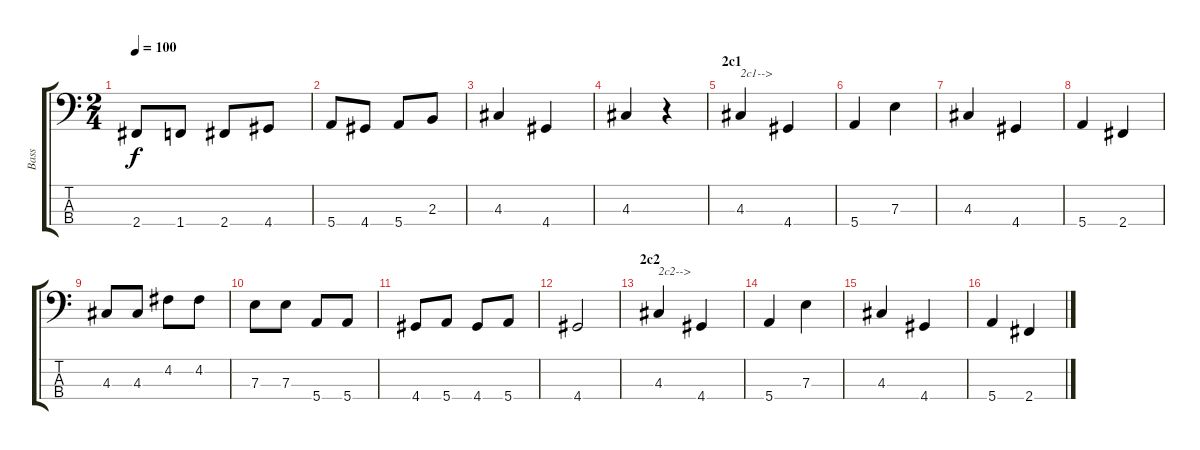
\track ("Bass" "Bass") {instrument electricbassfinger}
\staff {score tabs}
\tuning (G2 D2 A1 E1) {hide}
\ts (2 4)
\tempo 100
\clef f4
\ks c
2.4.8{dy f} 1.4.8 2.4.8 4.4.8 |
5.4.8 4.4.8 5.4.8 2.3.8 |
4.3.4 4.4.4 |
4.3.4 r.4 |
\section ("" "2c1")
4.3.4{txt "2c1-->"} 4.4.4 |
5.4.4 7.3.4 |
4.3.4 4.4.4 |
5.4.4 2.4.4 |
4.3.8 4.3.8 4.2.8 4.2.8 |
7.3.8 7.3.8 5.4.8 5.4.8 |
4.4.8 5.4.8 4.4.8 5.4.8 |
4.4.2 |
\section ("" "2c2")
4.3.4{txt "2c2-->"} 4.4.4 |
5.4.4 7.3.4 |
4.3.4 4.4.4 |
5.4.4 2.4.4
